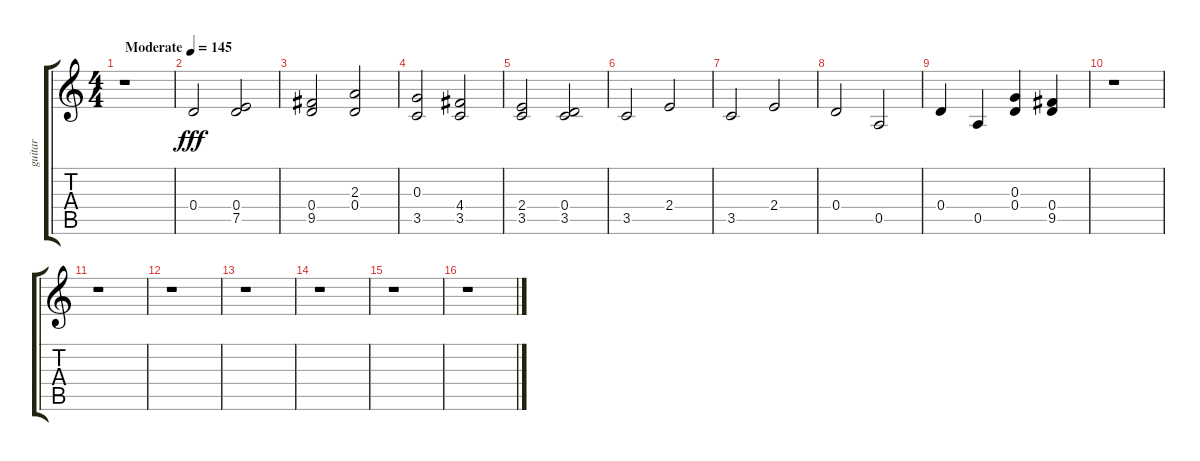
\track ("guitar" "guitar") {instrument distortionguitar}
\staff {score tabs}
\tuning (E4 B3 G3 D3 A2 E2) {hide}
\ts (4 4)
\tempo (145 "Moderate")
\clef g2
\ks c
r.1{dy fff instrument distortionguitar} |
0.4.2 (0.4 7.5).2 |
(0.4 9.5).2 (2.3 0.4).2 |
(0.3 3.5).2 (4.4 3.5).2 |
(2.4 3.5).2 (0.4 3.5).2 |
3.5.2 2.4.2 |
3.5.2 2.4.2 |
0.4.2 0.5.2 |
0.4.4 0.5.4 (0.3 0.4).4 (0.4 9.5).4 |
r.1 |
r.1 |
r.1 |
r.1 |
r.1 |
r.1 |
r.1
